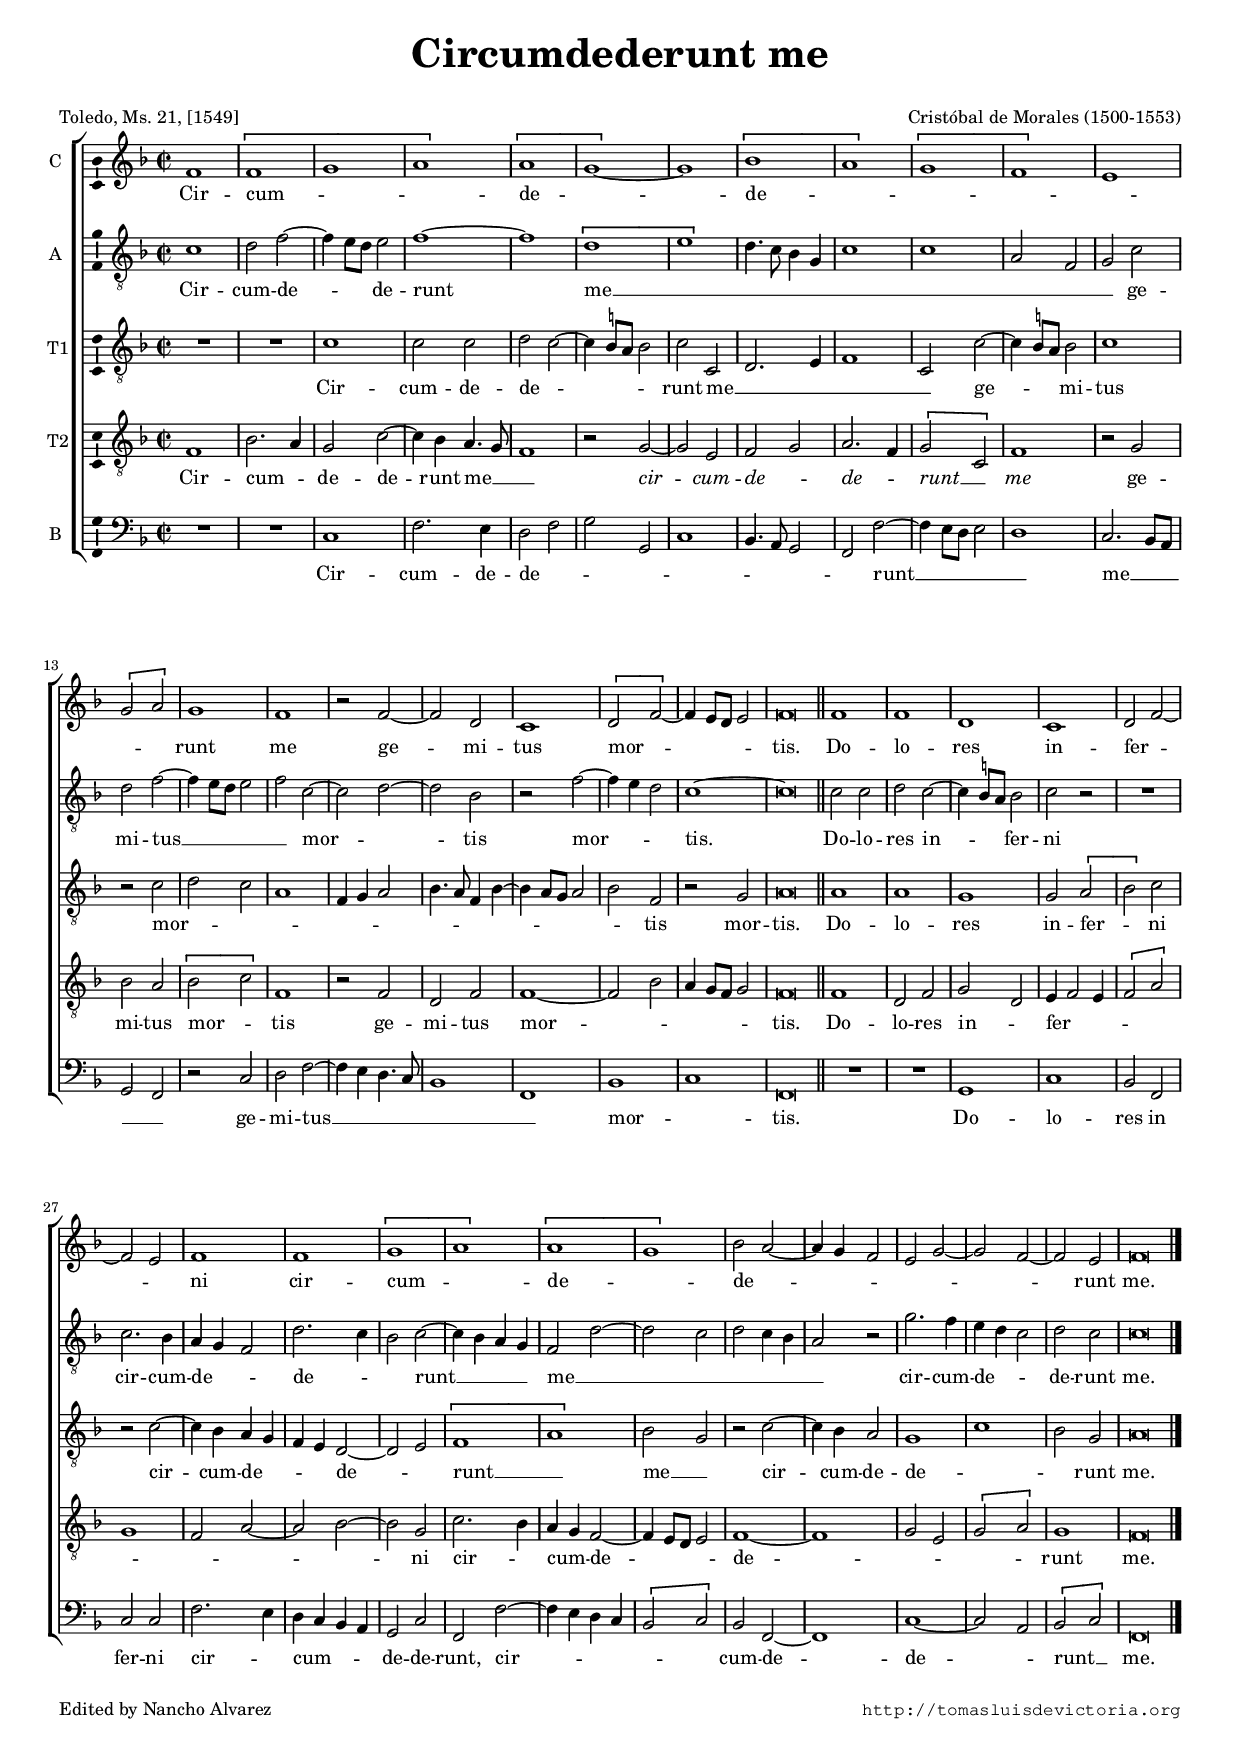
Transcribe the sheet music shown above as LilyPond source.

\version "2.18.0"

#(set-default-paper-size "a4")
#(set-global-staff-size 15.5)
#(ly:set-option 'point-and-click #f)

italicas=\override LyricText.font-shape = #'italic
rectas=\override LyricText.font-shape = #'upright
ss=\once \set suggestAccidentals = ##t
incipitwidth = 17
mtempo={\tempo 4 = 100}
mtempob={\tempo 4 = 50}

htitle="Circumdederunt me"
hcomposer="Morales"

\header {
	title=\markup{\fontsize #3 "Circumdederunt me"} % Circumdederunt me gemitus mortis
	%subtitle="[Motete para las misas de difuntos]"
	subsubtitle=\markup{\column{" "}}
	composer="Cristóbal de Morales (1500-1553)"
        pdfauthor=\composer
	%opus="(-)"
	poet=\markup{"Toledo, Ms. 21, [1549]"} % En la inicial del bassus se escribe 1549
	% el texto procede del salmo 17, 5-6
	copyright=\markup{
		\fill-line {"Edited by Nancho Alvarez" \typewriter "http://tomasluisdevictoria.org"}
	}
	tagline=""
}


%%%%%%%%%%%%%%%%%%%%%%%%%%%%%%%%%%%%%%%%%%%%%%%%%%%%%%%%%%%%%%%%%%%%%%%%%%%%%5


global={\key f \major \time 2/2  \skip 1*21 \bar "||" 
        % la doble barra es editorial, la edición de Anglés separa las dos secciones con un calderón
					\skip 1*18 \bar "|."
}

cantus={
	f'1 |
	\[f' |
	g' |
	a'\] |
%5
	\[a' |
	g' ~ \]
	g' |
	\[bes' |
	a' \]
%10
	\[g' |
	f' \]
	e' |
	\[g'2 a'\] 
	g'1 |
%15
	f' |
	r2 f' ~ |
	f' d' |
	c'1 |
	\[d'2 f' ~ \]
%20
	f'4 e'8 d' e'2 |
	f'\breve*1/2 | % calderon 
	f'1 |
	f' |
	d' |
%25
	c' |
	d'2 f' ~ |
	f' e' |
	f'1 |
	f' |
%30
	\[g' |
	a'\] |
	\[a' |
	g'\] |
	bes'2 a' ~ |
%35
	a'4 g' f'2 |
	e' g' ~ |
	g' f' ~ |
	f' e' |
	f'\breve*1/2
}

altus={
	c'1 |
	d'2 f' ~ |
	f'4 e'8 d' e'2 |
	f'1 ~ |
%5
	f' |
	\[d' |
	e'\] 
	d'4. c'8 bes4 g |
	c'1 |
%10
	c' |
	a2 f |
	g c' |
	d' f' ~ |
	f'4 e'8 d' e'2 |
%15
	f' c' ~ |
	c' d' ~ |
	d' bes |
	r f' ~ |
	f'4 e' d'2 |
%20
	c'1 ~ |
	c'\breve*1/2 |
	c'2 c' |
	d' c' ~ |
	c'4 \ss b8 a b2 |
%25
	c' r |
	R1*4/4 |
	c'2. bes4 |
	a g f2 |
	d'2. c'4 |
%30
	bes2 c' ~ |
	c'4 bes a g |
	f2 d' ~ |
	d' c' |
	d' c'4 bes |
%35
	a2 r |
	g'2. f'4 |
	e' d' c'2 |
	d' c' |
	c'\breve*1/2 
}

tenor={
	R1*4/4 |
	R1*4/4 |
	c'1 |
	c'2 c' |
%5
	d' c' ~ |
	c'4 \ss b8 a b2 |
	c' c |
	d2. e4 |
	f1 |
%10
	c2 c' ~ |
	c'4 \ss b8 a b2 |
	c'1 |
	r2 c' |
	d' c' |
%15
	a1 |
	f4 g a2 |
	bes4. a8 f4 bes ~ |
	bes a8 g a2 |
	bes f |
%20
	r g |
	a\breve*1/2 |
	a1 |
	a |
	g |
%25
	g2 \[a |
	bes\] c' |
	r c' ~ |
	c'4 bes a g |
	f e d2 ~ |
%30
	d e |
	\[f1 |
	a\] 
	bes2 g |
	r c' ~ |
%35
	c'4 bes a2 |
	g1 |
	c' |
	bes2 g |
	a\breve*1/2
}

tenordos={
	f1 |
	bes2. a4 |
	g2 c' ~ |
	c'4 bes a4. g8 |
%5
	f1 |
	r2 g ~ |
	g e |
	f g |
	a2. f4 |
%10
	\[g2 c\] 
	f1 |
	r2 g |
	bes a |
	\[bes c'\] |
%15
	f1 |
	r2 f |
	d f |
	f1 ~ |
	f2 bes |
%20
	a4 g8 f g2 |
	f\breve*1/2 |
	f1 |
	d2 f |
	g d |
%25
	e4 f2 e4 |
	\[f2 a\] |
	g1 |
	f2 a ~ |
	a bes ~ |
%30
	bes g |
	c'2. bes4 |
	a g f2 ~ |
	f4 e8 d e2 |
	f1 ~ |
%35
	f |
	g2 e |
	\[g a\]
	g1 |
	f\breve*1/2 
}

bassus={
	R1*4/4 |
	R1*4/4 |
	c1 |
	f2. e4 |
%5
	d2 f |
	g g, |
	c1 |
	bes,4. a,8 g,2 |
	f, f ~ |
%10
	f4 e8 d e2 |
	d1 |
	c2. bes,8 a, |
	g,2 f, |
	r c |
%15
	d f ~ |
	f4 e d4. c8 |
	bes,1 |
	f, |
	bes, |
%20
	c |
	f,\breve*1/2 |
	R1*2 |
	g,1 |
%25
	c |
	bes,2 f, |
	c c |
	f2. e4 |
	d c bes, a, |
%30
	g,2 c |
	f, f ~ |
	f4 e d c |
	\[bes,2 c\] 
	bes, f, ~ |
%35
	f,1 |
	c ~ |
	c2 a, |
	\[bes, c\] 
	f,\breve*1/2
}

textocantus=\lyricmode{
Cir -- cum -- _ _ de -- _ _ de -- _ _ _ _ _ _ runt me
ge -- _ mi -- tus
mor -- _ _ _ _ _ tis. % ,coma en la versi'on de Angl'es
Do -- lo -- res in -- fer -- _ _ _ ni
cir -- cum -- _ de -- _ de -- _ _ _ _ _ _ _ _ _ runt me.
}

textoaltus=\lyricmode{
Cir -- cum -- de -- _ _ _ de -- runt _
me __ _ _ _ _ _ _ _ _ _ _ 
ge -- mi -- tus __ _ _ _ _ _ mor -- _ _ _ tis
mor -- _ _ _ tis. _
Do -- lo -- res in -- _ _ _ fer -- ni
cir -- cum -- de -- _ _ de -- _ _ runt __ _ _ _ _ me __ _ _ _ _ _ _ _ 
cir -- cum -- de -- _ _ de -- runt me.
}

textotenor=\lyricmode{
Cir -- cum -- de -- de -- _ _ _ _ _ runt me __ _ _ _ _ ge -- _ _ _ mi -- tus
mor -- _ _ _ _ _ _ _ _ _ _ _ _ _ _ _ tis
mor -- tis.
Do -- lo -- res 
in -- fer -- _ ni
cir -- _ cum -- de -- _ _ _ de -- _ _ runt __ _ 
me __ _
cir -- _ cum -- de -- de -- _ _ runt me.
}

textotenordos=\lyricmode{
Cir -- cum -- _ de -- de -- _ runt me __ _ _ 
\italicas
cir -- _ cum -- de -- _ de -- _ runt __ _ me
\rectas
ge -- mi -- tus mor -- _ tis
ge -- mi -- tus mor -- _ _ _ _ _ _ tis.
Do -- lo -- res in -- _ fer -- _ _ _ _ _ _ _ _ _ _ ni 
cir -- _ cum -- _ de -- _ _ _ _ de -- _ _ _ _ _ runt me. 
}

textobassus=\lyricmode{
Cir -- cum -- de -- de -- _ _ _ _ _ _ _ _ runt __ _ _ _ _ _ 
me __ _ _ _ _ 
ge -- mi -- tus __ _ _ _ _ _ _ mor -- _ tis.
Do -- lo -- res in fer -- ni cir -- _ cum -- _ _ _ de -- de -- runt,
cir -- _ _ _ _ _ _ cum -- de -- _ de -- _ _ runt __ _ me.
}


incipitcantus=\markup{
	\score{
		{ 
		\set Staff.instrumentName="C "
		\override NoteHead.style = #'neomensural
		\override Staff.TimeSignature.style = #'neomensural
		\cadenzaOn 
		\clef "petrucci-c1"
		\key c \major
		\time 2/2
                f'\breve
		} 

	\layout { line-width=\incipitwidth indent = 0 }
	}
}

incipitaltus=\markup{
	\score{
		{ 
		\set Staff.instrumentName="A "
		\override NoteHead.style = #'neomensural 
		\override Staff.TimeSignature.style = #'neomensural
		\cadenzaOn 
		\clef "petrucci-c3"
		\key f \major
		\time 2/2
                c'\breve
		} 
	\layout { line-width=\incipitwidth indent = 0 }
	}
}


incipittenor=\markup{
	\score{
		{ 
		\set Staff.instrumentName="T1"
		\override NoteHead.style = #'neomensural 
		\override Staff.TimeSignature.style = #'neomensural
		\cadenzaOn 
		\clef "petrucci-c4"
		\key f \major
		\time 2/2
                c'\breve
		} 
	\layout { line-width=\incipitwidth indent=0 }
	}
}

incipittenordos=\markup{
	\score{
		{ 
		\set Staff.instrumentName="T2"
		\override NoteHead.style = #'neomensural 
		\override Staff.TimeSignature.style = #'neomensural
		\cadenzaOn 
		\clef "petrucci-c4"
		\key f \major
		\time 2/2
                f\breve
		} 
	\layout { line-width=\incipitwidth indent=0 }
	}
}
incipitbassus=\markup{
	\score{
		{ 
		\set Staff.instrumentName="B "
		\override NoteHead.style = #'neomensural
		\override Staff.TimeSignature.style = #'neomensural
		\cadenzaOn 
		\clef "petrucci-f4"
		\key f \major
		\time 2/2
                c\breve
		} 
	\layout { line-width=\incipitwidth indent = 0 }
	}
}

%\layout {
%       \context {\Voice
%               \remove Ligature_bracket_engraver
%               \consists Mensural_ligature_engraver
%       }
%       line-width=\incipitwidth
%       indent = 0
%}

\score {\transpose c' c'{
\new ChoirStaff<<

	\new Staff <<\global
	\new Voice="v1" {
		\set Staff.instrumentName="C " %\incipitcantus
		\clef "treble"
		\cantus }
	\new Lyrics \lyricsto "v1" {\textocantus }
	>>

	\new Staff <<\global
	\new Voice="v2" {
		\set Staff.instrumentName="A " %\incipitaltus
		\clef "G_8"
		\altus }
	\new Lyrics \lyricsto "v2" {\textoaltus }
	>>
	
	\new Staff <<\global
	\new Voice="v3" {
		\set Staff.instrumentName="T1" %\incipittenor
		\clef "G_8"
		\tenor }
	\new Lyrics \lyricsto "v3" {\textotenor }
	>>

	\new Staff <<\global
	\new Voice="v5" {
		\set Staff.instrumentName="T2" %\incipittenordos
		\clef "G_8"
		\tenordos }
	\new Lyrics \lyricsto "v5" {\textotenordos }
	>>

	\new Staff <<\global
	\new Voice="v4" {
		\set Staff.instrumentName="B " %\incipitbassus
		\clef "bass"
		\bassus }
	\new Lyrics \lyricsto "v4" {\textobassus }
	>>
	
>>

	} % transpose

\layout{ 
	\context {\Lyrics 
		\override VerticalAxisGroup.staff-affinity = #UP
		\override VerticalAxisGroup.nonstaff-relatedstaff-spacing =
			#'((basic-distance . 0) (minimum-distance . 0) (padding . 1))
		%\override LyricText.font-size = #1.2
		\override LyricHyphen.minimum-distance = #0.5
	}
	\context {\Score 
		tempoHideNote = ##t
		\override BarNumber.padding = #2 
	}
	\context {\Voice 
		melismaBusyProperties = #'()
		%autoBeaming = ##f
	}
	\context {\Staff 
                %\RemoveEmptyStaves
                %\override VerticalAxisGroup.remove-first = ##t
		\override VerticalAxisGroup.staff-staff-spacing =
			#'((basic-distance . 11) (minimum-distance . 0) (padding . 1))
		\consists Ambitus_engraver 
		\override LigatureBracket.padding = #1
	}
}

%\midi { \mtempo }

}


\paper{
	evenHeaderMarkup=\markup  \fill-line { \fromproperty #'page:page-number-string \htitle \hcomposer }
	oddHeaderMarkup= \markup  \fill-line { \on-the-fly #not-first-page \hcomposer \on-the-fly #not-first-page \htitle \on-the-fly #not-first-page \fromproperty #'page:page-number-string }
	system-count=3
	page-count = 1
	ragged-last-bottom = ##f
	indent=0.4\cm
	system-system-spacing =
	#'((basic-distance . 20) (minimum-distance . 0) (padding . 5))
	top-system-spacing = % header
	#'((basic-distance . 8) (minimum-distance . 0) (padding . 0))
	last-bottom-spacing = % footer
	#'((basic-distance . 12) (minimum-distance . 0) (padding . 0))

}
